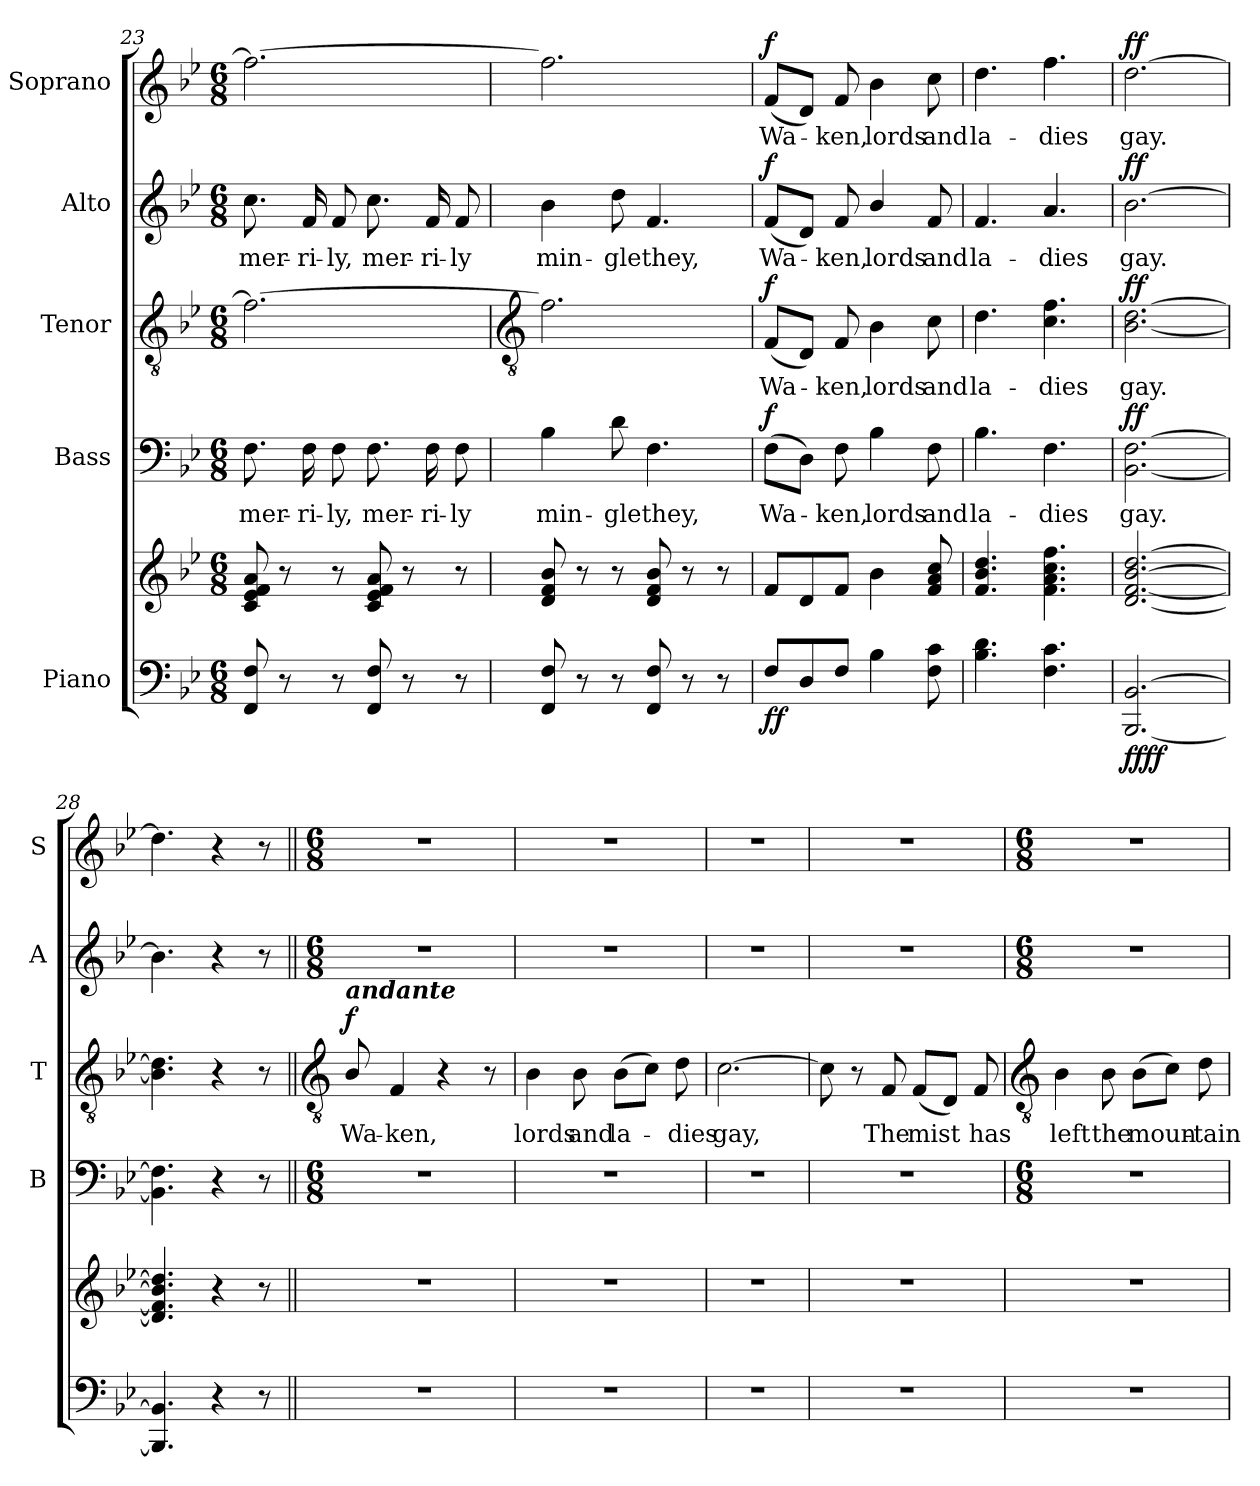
**kern	**kern	**dynam	**kern	**text	**dynam	**kern	**text	**dynam	**kern	**text	**dynam	**kern	**text	**dynam
*part5	*part5	*part5	*part4	*part4	*part4	*part3	*part3	*part3	*part2	*part2	*part2	*part1	*part1	*part1
*staff6	*staff5	*staff5/6	*staff4	*staff4	*staff4	*staff3	*staff3	*staff3	*staff2	*staff2	*staff2	*staff1	*staff1	*staff1
*I"Piano	*	*	*I"Bass	*	*	*I"Tenor	*	*	*I"Alto	*	*	*I"Soprano	*	*
*	*	*	*I'B	*	*	*I'T	*	*	*I'A	*	*	*I'S	*	*
*clefF4	*clefG2	*	*clefF4	*	*	*clefGv2	*	*	*clefG2	*	*	*clefG2	*	*
*k[b-e-]	*k[b-e-]	*	*k[b-e-]	*	*	*k[b-e-]	*	*	*k[b-e-]	*	*	*k[b-e-]	*	*
*B-:	*B-:	*	*B-:	*	*	*B-:	*	*	*B-:	*	*	*B-:	*	*
*M6/8	*M6/8	*	*M6/8	*	*	*M6/8	*	*	*M6/8	*	*	*M6/8	*	*
=23	=23	=23	=23	=23	=23	=23	=23	=23	=23	=23	=23	=23	=23	=23
!	!	!	!	!LO:LY:b	!	!	!	!	!	!LO:LY:b	!	!	!	!
8FF 8F	8c 8e- 8f 8a	.	8.F	mer-	.	2.f_	.	.	8.cc	mer-	.	2.ff_	.	.
8r	8r	.	.	.	.	.	.	.	.	.	.	.	.	.
!	!	!	!	!LO:LY:b	!	!	!	!	!	!LO:LY:b	!	!	!	!
.	.	.	16F	-ri-	.	.	.	.	16f	-ri-	.	.	.	.
!	!	!	!	!LO:LY:b	!	!	!	!	!	!LO:LY:b	!	!	!	!
8r	8r	.	8F	-ly,	.	.	.	.	8f	-ly,	.	.	.	.
!	!	!	!	!LO:LY:b	!	!	!	!	!	!LO:LY:b	!	!	!	!
8FF 8F	8c 8e- 8f 8a	.	8.F	mer-	.	.	.	.	8.cc	mer-	.	.	.	.
8r	8r	.	.	.	.	.	.	.	.	.	.	.	.	.
!	!	!	!	!LO:LY:b	!	!	!	!	!	!LO:LY:b	!	!	!	!
.	.	.	16F	-ri-	.	.	.	.	16f	-ri-	.	.	.	.
!	!	!	!	!LO:LY:b	!	!	!	!	!	!LO:LY:b	!	!	!	!
8r	8r	.	8F	-ly	.	.	.	.	8f	-ly	.	.	.	.
!!LO:LB:g=z
=24	=24	=24	=24	=24	=24	=24	=24	=24	=24	=24	=24	=24	=24	=24
*	*	*	*	*	*	*clefGv2	*	*	*	*	*	*	*	*
!	!	!	!	!LO:LY:b	!	!	!	!	!	!LO:LY:b	!	!	!	!
8FF 8F	8d 8f 8b-	.	4B-	min-	.	2.f]	.	.	4b-	min-	.	2.ff]	.	.
8r	8r	.	.	.	.	.	.	.	.	.	.	.	.	.
!	!	!	!	!LO:LY:b	!	!	!	!	!	!LO:LY:b	!	!	!	!
8r	8r	.	8d	-gle	.	.	.	.	8dd	-gle	.	.	.	.
!	!	!	!	!LO:LY:b	!	!	!	!	!	!LO:LY:b	!	!	!	!
8FF 8F	8d 8f 8b-	.	4.F	they,	.	.	.	.	4.f	they,	.	.	.	.
8r	8r	.	.	.	.	.	.	.	.	.	.	.	.	.
8r	8r	.	.	.	.	.	.	.	.	.	.	.	.	.
=25	=25	=25	=25	=25	=25	=25	=25	=25	=25	=25	=25	=25	=25	=25
!	!	!LO:DY:b=2	!	!LO:LY:b	!	!	!LO:LY:b	!	!	!LO:LY:b	!	!	!LO:LY:b	!
!	!	!LO:DY:n=1:b	!	!	!LO:DY:b	!	!	!LO:DY:b	!	!	!LO:DY:b	!	!	!LO:DY:b
8F/L	8fL	f f	(>8FL	Wa-	f	(<8FL	Wa-	f	(<8fL	Wa-	f	(<8fL	Wa-	f
8D	8d	.	8DJ)	.	.	8DJ)	.	.	8dJ)	.	.	8dJ)	.	.
!	!	!	!	!LO:LY:b	!	!	!LO:LY:b	!	!	!LO:LY:b	!	!	!LO:LY:b	!
8FJ	8fJ	.	8F	ken,	.	8F	ken,	.	8f	ken,	.	8f	ken,	.
!	!	!	!	!LO:LY:b	!	!	!LO:LY:b	!	!	!LO:LY:b	!	!	!LO:LY:b	!
4B-	4b-	.	4B-	lords	.	4B-	lords	.	4b-/	lords	.	4b-	lords	.
!	!	!	!	!LO:LY:b	!	!	!LO:LY:b	!	!	!LO:LY:b	!	!	!LO:LY:b	!
8F 8c	8f 8a 8cc	.	8F	and	.	8c	and	.	8f	and	.	8cc	and	.
=26	=26	=26	=26	=26	=26	=26	=26	=26	=26	=26	=26	=26	=26	=26
!	!	!	!	!LO:LY:b	!	!	!LO:LY:b	!	!	!LO:LY:b	!	!	!LO:LY:b	!
4.B- 4.d	4.f 4.b- 4.dd	.	4.B-	la-	.	4.d	la-	.	4.f	la-	.	4.dd	la-	.
!	!	!	!	!LO:LY:b	!	!	!LO:LY:b	!	!	!LO:LY:b	!	!	!LO:LY:b	!
4.F 4.c	4.f 4.a 4.cc 4.ff	.	4.F	-dies	.	4.c 4.f	-dies	.	4.a	-dies	.	4.ff	-dies	.
=27	=27	=27	=27	=27	=27	=27	=27	=27	=27	=27	=27	=27	=27	=27
!	!	!LO:DY:b=2	!	!LO:LY:b	!	!	!LO:LY:b	!	!	!LO:LY:b	!	!	!LO:LY:b	!
!	!	!LO:DY:n=1:b	!	!	!LO:DY:b	!	!	!LO:DY:b	!	!	!LO:DY:b	!	!	!LO:DY:b
[2.BBB- [2.BB-	[2.d [2.f [2.b- [2.dd	ff ff	[2.BB- [2.F	gay.	ff	[2.B- [2.d	gay.	ff	[2.b-	gay.	ff	[2.dd	gay.	ff
=28	=28	=28	=28	=28	=28	=28	=28	=28	=28	=28	=28	=28	=28	=28
4.BBB-] 4.BB-]	4.d] 4.f] 4.b-] 4.dd]	.	4.BB-] 4.F]	.	.	4.B-] 4.d]	.	.	4.b-]	.	.	4.dd]	.	.
4r	4r	.	4r	.	.	4r	.	.	4r	.	.	4r	.	.
8r	8r	.	8r	.	.	8r	.	.	8r	.	.	8r	.	.
!!LO:LB:g=z
=29||	=29||	=29||	=29||	=29||	=29||	=29||	=29||	=29||	=29||	=29||	=29||	=29||	=29||	=29||
*	*	*	*	*	*	*clefGv2	*	*	*	*	*	*	*	*
*	*	*	*M6/8	*	*	*	*	*	*M6/8	*	*	*M6/8	*	*
!	!	!	!	!	!	!LO:TX:a:Bi:t=andante	!	!	!	!	!	!	!	!
!LO:N:vis=1	!LO:N:vis=1	!	!	!	!	!	!LO:LY:b	!LO:DY:b	!	!	!	!	!	!
2.r	2.r	.	2.r	.	.	8B-/	Wa-	f	2.r	.	.	2.r	.	.
!	!	!	!	!	!	!	!LO:LY:b	!	!	!	!	!	!	!
.	.	.	.	.	.	4F	-ken,	.	.	.	.	.	.	.
.	.	.	.	.	.	4r	.	.	.	.	.	.	.	.
.	.	.	.	.	.	8r	.	.	.	.	.	.	.	.
=30	=30	=30	=30	=30	=30	=30	=30	=30	=30	=30	=30	=30	=30	=30
!LO:N:vis=1	!LO:N:vis=1	!	!	!	!	!	!LO:LY:b	!	!	!	!	!	!	!
2.r	2.r	.	2.r	.	.	4B-	lords	.	2.r	.	.	2.r	.	.
!	!	!	!	!	!	!	!LO:LY:b	!	!	!	!	!	!	!
.	.	.	.	.	.	8B-	and	.	.	.	.	.	.	.
!	!	!	!	!	!	!	!LO:LY:b	!	!	!	!	!	!	!
.	.	.	.	.	.	(>8B-L	la-	.	.	.	.	.	.	.
.	.	.	.	.	.	8cJ)	.	.	.	.	.	.	.	.
!	!	!	!	!	!	!	!LO:LY:b	!	!	!	!	!	!	!
.	.	.	.	.	.	8d	dies	.	.	.	.	.	.	.
=31	=31	=31	=31	=31	=31	=31	=31	=31	=31	=31	=31	=31	=31	=31
!LO:N:vis=1	!LO:N:vis=1	!	!	!	!	!	!LO:LY:b	!	!	!	!	!	!	!
2.r	2.r	.	2.r	.	.	[2.c	gay,	.	2.r	.	.	2.r	.	.
=32	=32	=32	=32	=32	=32	=32	=32	=32	=32	=32	=32	=32	=32	=32
!LO:N:vis=1	!LO:N:vis=1	!	!	!	!	!	!	!	!	!	!	!	!	!
2.r	2.r	.	2.r	.	.	8c]	.	.	2.r	.	.	2.r	.	.
.	.	.	.	.	.	8r	.	.	.	.	.	.	.	.
!	!	!	!	!	!	!	!LO:LY:b	!	!	!	!	!	!	!
.	.	.	.	.	.	8F	The	.	.	.	.	.	.	.
!	!	!	!	!	!	!	!LO:LY:b	!	!	!	!	!	!	!
.	.	.	.	.	.	(<8FL	mist	.	.	.	.	.	.	.
.	.	.	.	.	.	8DJ)	.	.	.	.	.	.	.	.
!	!	!	!	!	!	!	!LO:LY:b	!	!	!	!	!	!	!
.	.	.	.	.	.	8F	has	.	.	.	.	.	.	.
!!LO:LB:g=z
=33	=33	=33	=33	=33	=33	=33	=33	=33	=33	=33	=33	=33	=33	=33
*	*	*	*	*	*	*clefGv2	*	*	*	*	*	*	*	*
*	*	*	*M6/8	*	*	*	*	*	*M6/8	*	*	*M6/8	*	*
!LO:N:vis=1	!LO:N:vis=1	!	!	!	!	!	!LO:LY:b	!	!	!	!	!	!	!
2.r	2.r	.	2.r	.	.	4B-	left	.	2.r	.	.	2.r	.	.
!	!	!	!	!	!	!	!LO:LY:b	!	!	!	!	!	!	!
.	.	.	.	.	.	8B-	the	.	.	.	.	.	.	.
!	!	!	!	!	!	!	!LO:LY:b	!	!	!	!	!	!	!
.	.	.	.	.	.	(>8B-L	moun-	.	.	.	.	.	.	.
.	.	.	.	.	.	8cJ)	.	.	.	.	.	.	.	.
!	!	!	!	!	!	!	!LO:LY:b	!	!	!	!	!	!	!
.	.	.	.	.	.	8d	tain	.	.	.	.	.	.	.
=	=	=	=	=	=	=	=	=	=	=	=	=	=	=
*-	*-	*-	*-	*-	*-	*-	*-	*-	*-	*-	*-	*-	*-	*-
